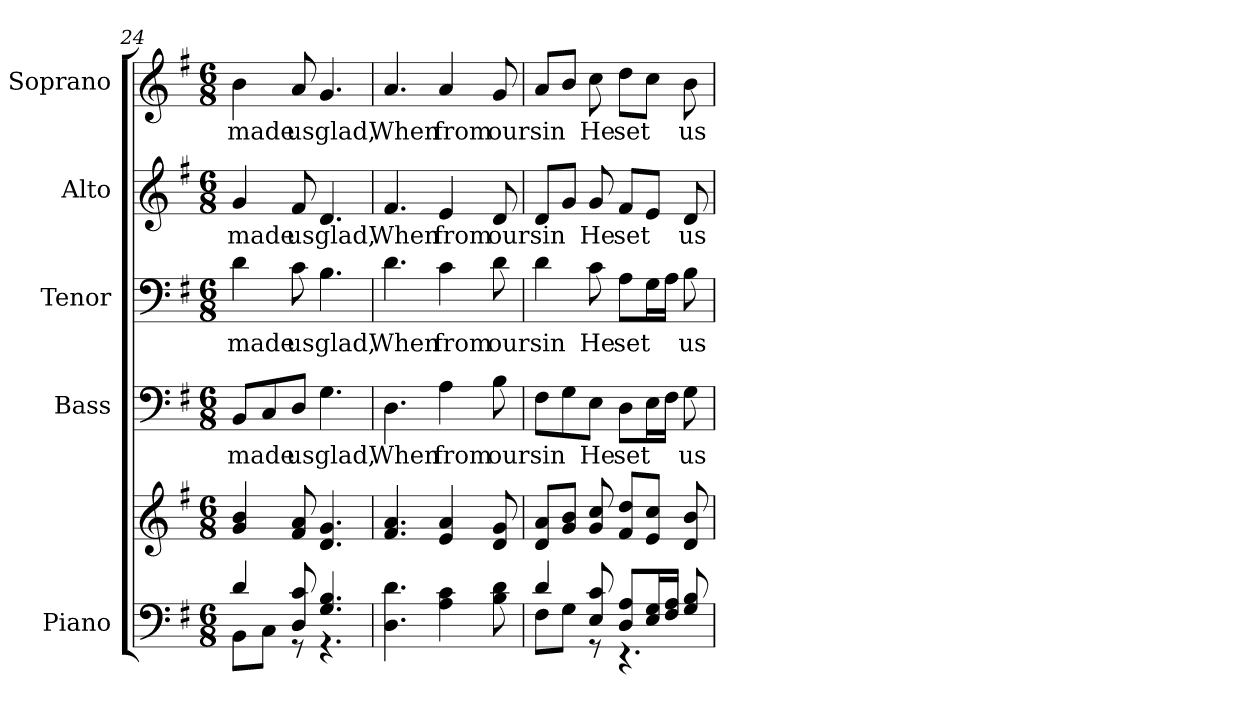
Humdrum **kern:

**kern	**kern	**kern	**text	**kern	**text	**kern	**text	**kern	**text
*part5	*part5	*part4	*part4	*part3	*part3	*part2	*part2	*part1	*part1
*staff6	*staff5	*staff4	*staff4	*staff3	*staff3	*staff2	*staff2	*staff1	*staff1
*I"Piano	*	*I"Bass	*	*I"Tenor	*	*I"Alto	*	*I"Soprano	*
*I'Pno.	*	*I'B.	*	*I'T.	*	*I'A.	*	*I'S.	*
*clefF4	*clefG2	*clefF4	*	*clefF4	*	*clefG2	*	*clefG2	*
*k[f#]	*k[f#]	*k[f#]	*	*k[f#]	*	*k[f#]	*	*k[f#]	*
*G:	*G:	*G:	*	*G:	*	*G:	*	*G:	*
*M6/8	*M6/8	*M6/8	*	*M6/8	*	*M6/8	*	*M6/8	*
=24	=24	=24	=24	=24	=24	=24	=24	=24	=24
*^	*	*	*	*	*	*	*	*	*
!	!	!	!	!LO:LY:b:color=#000000	!	!	!	!	!	!
!	!	!	!	!	!	!LO:LY:b:color=#000000	!	!	!	!
!	!	!	!	!	!	!	!	!LO:LY:b:color=#000000	!	!
!	!	!	!	!	!	!	!	!	!	!LO:LY:b:color=#000000
4di/	8BBi\L	4gi/ 4bi	8BBi/L	made	4di\	made	4gi/	made	4bi\	made
.	8Ci\J	.	8Ci/	.	.	.	.	.	.	.
!	!	!	!	!LO:LY:b:color=#000000	!	!	!	!	!	!
!	!	!	!	!	!	!LO:LY:b:color=#000000	!	!	!	!
!	!	!	!	!	!	!	!	!LO:LY:b:color=#000000	!	!
!	!	!	!	!	!	!	!	!	!	!LO:LY:b:color=#000000
8Di/ 8ci	8r	8f#i/ 8ai	8Di/J	us	8ci\	us	8f#i/	us	8ai/	us
!	!	!	!	!LO:LY:b:color=#000000	!	!	!	!	!	!
!	!	!	!	!	!	!LO:LY:b:color=#000000	!	!	!	!
!	!	!	!	!	!	!	!	!LO:LY:b:color=#000000	!	!
!	!	!	!	!	!	!	!	!	!	!LO:LY:b:color=#000000
4.Gi/ 4.Bi	4.r	4.di/ 4.gi	4.Gi\	glad,	4.Bi\	glad,	4.di/	glad,	4.gi/	glad,
*v	*v	*	*	*	*	*	*	*	*	*
!!LO:PB:g=z
=25	=25	=25	=25	=25	=25	=25	=25	=25	=25
*^	*	*	*	*	*	*	*	*	*
!	!	!	!	!LO:LY:b:color=#000000	!	!	!	!	!	!
*v	*v	*	*	*	*	*	*	*	*	*
*^	*	*	*	*	*	*	*	*	*
!	!	!	!	!	!	!LO:LY:b:color=#000000	!	!	!	!
*v	*v	*	*	*	*	*	*	*	*	*
*^	*	*	*	*	*	*	*	*	*
!	!	!	!	!	!	!	!	!LO:LY:b:color=#000000	!	!
*v	*v	*	*	*	*	*	*	*	*	*
*^	*	*	*	*	*	*	*	*	*
!	!	!	!	!	!	!	!	!	!	!LO:LY:b:color=#000000
*v	*v	*	*	*	*	*	*	*	*	*
4.Di\ 4.di	4.f#i/ 4.ai	4.Di\	When	4.di\	When	4.f#i/	When	4.ai/	When
!	!	!	!LO:LY:b:color=#000000	!	!	!	!	!	!
!	!	!	!	!	!LO:LY:b:color=#000000	!	!	!	!
!	!	!	!	!	!	!	!LO:LY:b:color=#000000	!	!
!	!	!	!	!	!	!	!	!	!LO:LY:b:color=#000000
4Ai\ 4ci	4ei/ 4ai	4Ai\	from	4ci\	from	4ei/	from	4ai/	from
!	!	!	!LO:LY:b:color=#000000	!	!	!	!	!	!
!	!	!	!	!	!LO:LY:b:color=#000000	!	!	!	!
!	!	!	!	!	!	!	!LO:LY:b:color=#000000	!	!
!	!	!	!	!	!	!	!	!	!LO:LY:b:color=#000000
8Bi\ 8di	8di/ 8gi	8Bi\	our	8di\	our	8di/	our	8gi/	our
=26	=26	=26	=26	=26	=26	=26	=26	=26	=26
*^	*	*	*	*	*	*	*	*	*
!	!	!	!	!LO:LY:b:color=#000000	!	!	!	!	!	!
!	!	!	!	!	!	!LO:LY:b:color=#000000	!	!	!	!
!	!	!	!	!	!	!	!	!LO:LY:b:color=#000000	!	!
!	!	!	!	!	!	!	!	!	!	!LO:LY:b:color=#000000
4di/	8F#i\L	8di/ 8aiL	8F#i\L	sin	4di\	sin	8di/L	sin	8ai/L	sin
.	8Gi\J	8gi/ 8biJ	8Gi\	.	.	.	8gi/J	.	8bi/J	.
!	!	!	!	!LO:LY:b:color=#000000	!	!	!	!	!	!
!	!	!	!	!	!	!LO:LY:b:color=#000000	!	!	!	!
!	!	!	!	!	!	!	!	!LO:LY:b:color=#000000	!	!
!	!	!	!	!	!	!	!	!	!	!LO:LY:b:color=#000000
8Ei/ 8ci	8r	8gi/ 8cci	8Ei\J	He	8ci\	He	8gi/	He	8cci\	He
!	!	!	!	!LO:LY:b:color=#000000	!	!	!	!	!	!
!	!	!	!	!	!	!LO:LY:b:color=#000000	!	!	!	!
!	!	!	!	!	!	!	!	!LO:LY:b:color=#000000	!	!
!	!	!	!	!	!	!	!	!	!	!LO:LY:b:color=#000000
8Di/ 8AiL	4.r	8f#i/ 8ddiL	8Di\L	set	8Ai\L	set	8f#i/L	set	8ddi\L	set
16Ei/ 16GiL	.	8ei/ 8cciJ	16Ei\L	.	16Gi\L	.	8ei/J	.	8cci\J	.
16F#i/ 16AiJJ	.	.	16F#i\JJ	.	16Ai\JJ	.	.	.	.	.
!	!	!	!	!LO:LY:b:color=#000000	!	!	!	!	!	!
!	!	!	!	!	!	!LO:LY:b:color=#000000	!	!	!	!
!	!	!	!	!	!	!	!	!LO:LY:b:color=#000000	!	!
!	!	!	!	!	!	!	!	!	!	!LO:LY:b:color=#000000
8Gi/ 8Bi	.	8di/ 8bi	8Gi\	us	8Bi\	us	8di/	us	8bi\	us
*v	*v	*	*	*	*	*	*	*	*	*
=	=	=	=	=	=	=	=	=	=
*-	*-	*-	*-	*-	*-	*-	*-	*-	*-
